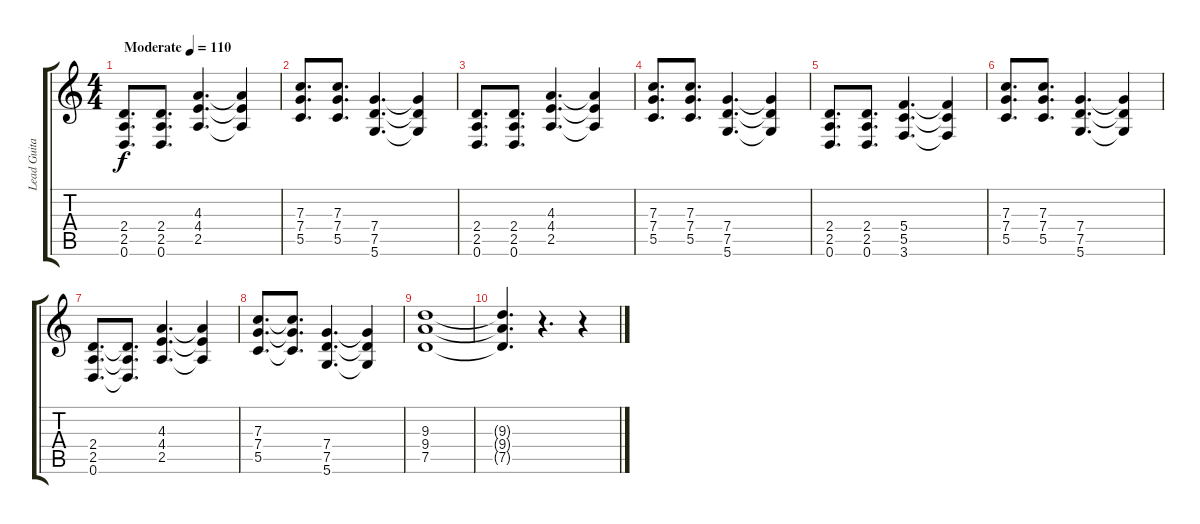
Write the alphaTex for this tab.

\track ("Lead Guitar ( Sascha Paeth )" "Lead Guita") {instrument distortionguitar}
\staff {score tabs}
\tuning (D4 A3 F3 C3 G2 D2) {hide}
\ts (4 4)
\tempo (110 "Moderate")
\clef g2
\ks c
(2.4 2.5 0.6).8{d dy f instrument distortionguitar} (2.4 2.5 0.6).8{d} (4.3 4.4 2.5).4{d} (4.3{t} 4.4{t} 2.5{t}).4 |
(7.3 7.4 5.5).8{d} (7.3 7.4 5.5).8{d} (7.4 7.5 5.6).4{d} (7.4{t} 7.5{t} 5.6{t}).4 |
(2.4 2.5 0.6).8{d} (2.4 2.5 0.6).8{d} (4.3 4.4 2.5).4{d} (4.3{t} 4.4{t} 2.5{t}).4 |
(7.3 7.4 5.5).8{d} (7.3 7.4 5.5).8{d} (7.4 7.5 5.6).4{d} (7.4{t} 7.5{t} 5.6{t}).4 |
(2.4 2.5 0.6).8{d} (2.4 2.5 0.6).8{d} (5.4 5.5 3.6).4{d} (5.4{t} 5.5{t} 3.6{t}).4 |
(7.3 7.4 5.5).8{d} (7.3 7.4 5.5).8{d} (7.4 7.5 5.6).4{d} (7.4{t} 7.5{t} 5.6{t}).4 |
(2.4 2.5 0.6).8{d} (2.4{t} 2.5{t} 0.6{t}).8{d} (4.3 4.4 2.5).4{d} (4.3{t} 4.4{t} 2.5{t}).4 |
(7.3 7.4 5.5).8{d} (7.3{t} 7.4{t} 5.5{t}).8{d} (7.4 7.5 5.6).4{d} (7.4{t} 7.5{t} 5.6{t}).4 |
(9.3 9.4 7.5).1 |
(9.3{t} 9.4{t} 7.5{t}).4{d} r.4{d} r.4
